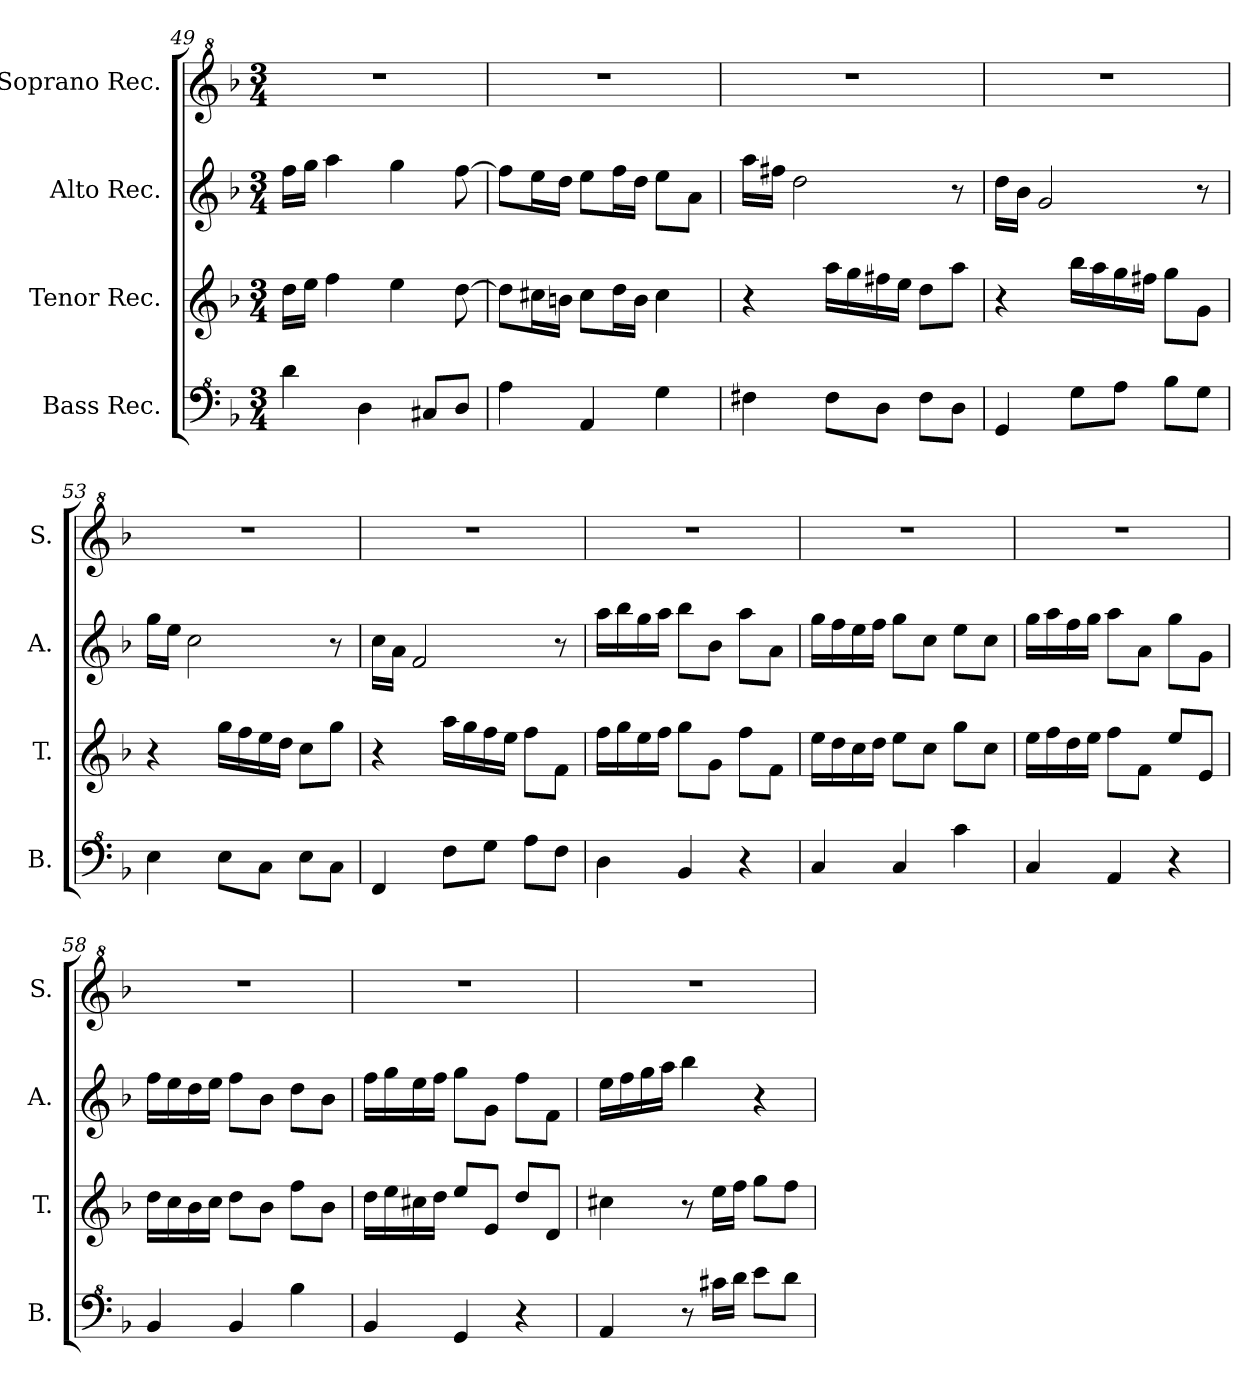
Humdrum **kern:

**kern	**kern	**kern	**kern
*part4	*part3	*part2	*part1
*staff4	*staff3	*staff2	*staff1
*I"Bass Rec.	*I"Tenor Rec.	*I"Alto Rec.	*I"Soprano Rec.
*I'B.	*I'T.	*I'A.	*I'S.
*clefF^4	*clefG2	*clefG2	*clefG^2
*k[b-]	*k[b-]	*k[b-]	*k[b-]
*M3/4	*M3/4	*M3/4	*M3/4
=49	=49	=49	=49
4dd\	16dd\LL	16ff\LL	2.r
.	16ee\JJ	16gg\JJ	.
.	4ff\	4aa\	.
4d\	.	.	.
.	4ee\	4gg\	.
8c#X/L	.	.	.
8d/J	[8dd\	[8ff\	.
!!LO:LB:g=z
=50	=50	=50	=50
4a\	8dd\L]	8ff\L]	2.r
.	16cc#X\L	16ee\L	.
.	16bn\JJ	16dd\JJ	.
4A/	8cc#\L	8ee\L	.
.	16dd\L	16ff\L	.
.	16b\JJ	16dd\JJ	.
4g\	4cc#\	8ee\L	.
.	.	8a\J	.
=51	=51	=51	=51
4f#X\	4r	16aa\LL	2.r
.	.	16ff#X\JJ	.
.	.	2dd\	.
8f#\L	16aa\LL	.	.
.	16gg\	.	.
8d\J	16ff#X\	.	.
.	16ee\JJ	.	.
8f#\L	8dd\L	.	.
8d\J	8aa\J	8r	.
=52	=52	=52	=52
4G/	4r	16dd\LL	2.r
.	.	16b-\JJ	.
.	.	2g/	.
8g\L	16bb-\LL	.	.
.	16aa\	.	.
8a\J	16gg\	.	.
.	16ff#X\JJ	.	.
8b-\L	8gg\L	.	.
8g\J	8g\J	8r	.
=53	=53	=53	=53
4e\	4r	16gg\LL	2.r
.	.	16ee\JJ	.
.	.	2cc\	.
8e\L	16gg\LL	.	.
.	16ff\	.	.
8c\J	16ee\	.	.
.	16dd\JJ	.	.
8e\L	8cc\L	.	.
8c\J	8gg\J	8r	.
=54	=54	=54	=54
4F/	4r	16cc\LL	2.r
.	.	16a\JJ	.
.	.	2f/	.
8f\L	16aa\LL	.	.
.	16gg\	.	.
8g\J	16ff\	.	.
.	16ee\JJ	.	.
8a\L	8ff\L	.	.
8f\J	8f\J	8r	.
=55	=55	=55	=55
4d\	16ff\LL	16aa\LL	2.r
.	16gg\	16bb-\	.
.	16ee\	16gg\	.
.	16ff\JJ	16aa\JJ	.
4B-/	8gg\L	8bb-\L	.
.	8g\J	8b-\J	.
4r	8ff\L	8aa\L	.
.	8f\J	8a\J	.
=56	=56	=56	=56
4c/	16ee\LL	16gg\LL	2.r
.	16dd\	16ff\	.
.	16cc\	16ee\	.
.	16dd\JJ	16ff\JJ	.
4c/	8ee\L	8gg\L	.
.	8cc\J	8cc\J	.
4cc\	8gg\L	8ee\L	.
.	8cc\J	8cc\J	.
=57	=57	=57	=57
4c/	16ee\LL	16gg\LL	2.r
.	16ff\	16aa\	.
.	16dd\	16ff\	.
.	16ee\JJ	16gg\JJ	.
4A/	8ff\L	8aa\L	.
.	8f\J	8a\J	.
4r	8ee/L	8gg\L	.
.	8e/J	8g\J	.
!!LO:LB:g=z
=58	=58	=58	=58
4B-/	16dd\LL	16ff\LL	2.r
.	16cc\	16ee\	.
.	16b-\	16dd\	.
.	16cc\JJ	16ee\JJ	.
4B-/	8dd\L	8ff\L	.
.	8b-\J	8b-\J	.
4b-\	8ff\L	8dd\L	.
.	8b-\J	8b-\J	.
=59	=59	=59	=59
4B-/	16dd\LL	16ff\LL	2.r
.	16ee\	16gg\	.
.	16cc#X\	16ee\	.
.	16dd\JJ	16ff\JJ	.
4G/	8ee/L	8gg\L	.
.	8e/J	8g\J	.
4r	8dd/L	8ff\L	.
.	8d/J	8f\J	.
=60	=60	=60	=60
4A/	4cc#X\	16ee\LL	2.r
.	.	16ff\	.
.	.	16gg\	.
.	.	16aa\JJ	.
8r	8r	4bb-\	.
16cc#X\LL	16ee\LL	.	.
16dd\JJ	16ff\JJ	.	.
8ee\L	8gg\L	4r	.
8dd\J	8ff\J	.	.
=	=	=	=
*-	*-	*-	*-
